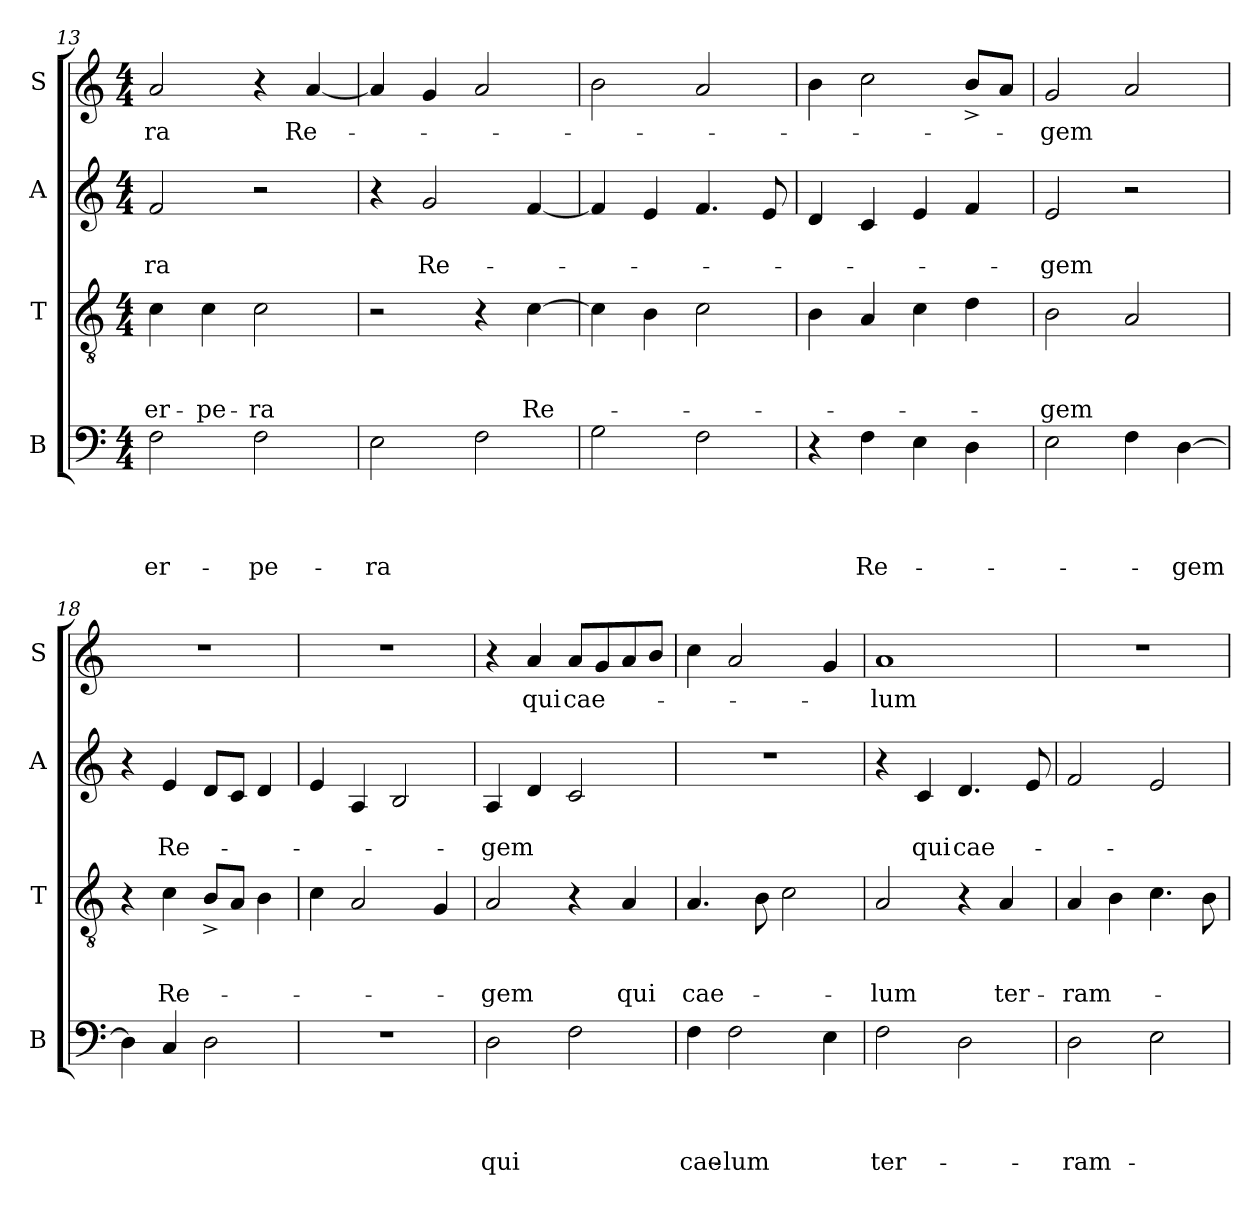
**kern	**text	**text	**text	**text	**kern	**text	**text	**text	**kern	**text	**text	**kern	**text
*part4	*part4	*part4	*part4	*part4	*part3	*part3	*part3	*part3	*part2	*part2	*part2	*part1	*part1
*staff4	*staff4	*staff4	*staff4	*staff4	*staff3	*staff3	*staff3	*staff3	*staff2	*staff2	*staff2	*staff1	*staff1
*I"B	*	*	*	*	*I"T	*	*	*	*I"A	*	*	*I"S	*
*I'B	*	*	*	*	*I'T	*	*	*	*I'A	*	*	*I'S	*
*clefF4	*	*	*	*	*clefGv2	*	*	*	*clefG2	*	*	*clefG2	*
*k[]	*	*	*	*	*k[]	*	*	*	*k[]	*	*	*k[]	*
*C:	*	*	*	*	*C:	*	*	*	*C:	*	*	*C:	*
*M4/4	*	*	*	*	*M4/4	*	*	*	*M4/4	*	*	*M4/4	*
=13	=13	=13	=13	=13	=13	=13	=13	=13	=13	=13	=13	=13	=13
!	!	!	!	!LO:LY:b	!	!	!	!LO:LY:b	!	!	!LO:LY:b	!	!LO:LY:b
2F\	.	.	.	-er-	4c\	.	.	-er-	2f/	.	-ra	2a/	-ra
!	!	!	!	!	!	!	!	!LO:LY:b	!	!	!	!	!
.	.	.	.	.	4c\	.	.	-pe-	.	.	.	.	.
!	!	!	!	!LO:LY:b	!	!	!	!LO:LY:b	!	!	!	!	!
2F\	.	.	.	-pe-	2c\	.	.	-ra	2r	.	.	4r	.
!	!	!	!	!	!	!	!	!	!	!	!	!	!LO:LY:b
.	.	.	.	.	.	.	.	.	.	.	.	[<4a/	Re-
=14	=14	=14	=14	=14	=14	=14	=14	=14	=14	=14	=14	=14	=14
!	!	!	!	!LO:LY:b	!	!	!	!	!	!	!	!	!
2E\	.	.	.	-ra	2r	.	.	.	4r	.	.	4a/]	.
!	!	!	!	!	!	!	!	!	!	!	!LO:LY:b	!	!
.	.	.	.	.	.	.	.	.	2g/	.	Re-	4g/	.
2F\	.	.	.	.	4r	.	.	.	.	.	.	2a/	.
!	!	!	!	!	!	!	!	!LO:LY:b	!	!	!	!	!
.	.	.	.	.	[>4c\	.	.	Re-	[<4f/	.	.	.	.
=15	=15	=15	=15	=15	=15	=15	=15	=15	=15	=15	=15	=15	=15
2G\	.	.	.	.	4c\]	.	.	.	4f/]	.	.	2b\	.
.	.	.	.	.	4B\	.	.	.	4e/	.	.	.	.
2F\	.	.	.	.	2c\	.	.	.	4.f/	.	.	2a/	.
.	.	.	.	.	.	.	.	.	8e/	.	.	.	.
!!LO:PB:g=z
=16	=16	=16	=16	=16	=16	=16	=16	=16	=16	=16	=16	=16	=16
4r	.	.	.	.	4B\	.	.	.	4d/	.	.	4b\	.
!	!	!	!	!LO:LY:b	!	!	!	!	!	!	!	!	!
4F\	.	.	.	Re-	4A/	.	.	.	4c/	.	.	2cc\	.
4E\	.	.	.	.	4c\	.	.	.	4e/	.	.	.	.
4D\	.	.	.	.	4d\	.	.	.	4f/	.	.	8b^</L	.
.	.	.	.	.	.	.	.	.	.	.	.	8a/J	.
=17	=17	=17	=17	=17	=17	=17	=17	=17	=17	=17	=17	=17	=17
!	!	!	!	!	!	!	!	!LO:LY:b	!	!	!LO:LY:b	!	!LO:LY:b
2E\	.	.	.	.	2B\	.	.	-gem	2e/	.	-gem	2g/	-gem
4F\	.	.	.	.	2A/	.	.	.	2r	.	.	2a/	.
!	!	!	!	!LO:LY:b	!	!	!	!	!	!	!	!	!
[>4D\	.	.	.	-gem	.	.	.	.	.	.	.	.	.
=18	=18	=18	=18	=18	=18	=18	=18	=18	=18	=18	=18	=18	=18
4D\]	.	.	.	.	4r	.	.	.	4r	.	.	1r	.
!	!	!	!	!	!	!	!	!LO:LY:b	!	!	!LO:LY:b	!	!
4C/	.	.	.	.	4c\	.	.	Re-	4e/	.	Re-	.	.
2D\	.	.	.	.	8B^</L	.	.	.	8d/L	.	.	.	.
.	.	.	.	.	8A/J	.	.	.	8c/J	.	.	.	.
.	.	.	.	.	4B\	.	.	.	4d/	.	.	.	.
=19	=19	=19	=19	=19	=19	=19	=19	=19	=19	=19	=19	=19	=19
1r	.	.	.	.	4c\	.	.	.	4e/	.	.	1r	.
.	.	.	.	.	2A/	.	.	.	4A/	.	.	.	.
.	.	.	.	.	.	.	.	.	2B/	.	.	.	.
.	.	.	.	.	4G/	.	.	.	.	.	.	.	.
=20	=20	=20	=20	=20	=20	=20	=20	=20	=20	=20	=20	=20	=20
!	!	!	!	!LO:LY:b	!	!	!	!LO:LY:b	!	!	!LO:LY:b	!	!
2D\	.	.	.	qui	2A/	.	.	-gem	4A/	.	-gem	4r	.
!	!	!	!	!	!	!	!	!	!	!	!	!	!LO:LY:b
.	.	.	.	.	.	.	.	.	4d/	.	.	4a/	qui
!	!	!	!	!	!	!	!	!	!	!	!	!	!LO:LY:b
2F\	.	.	.	.	4r	.	.	.	2c/	.	.	8a/L	cae-
.	.	.	.	.	.	.	.	.	.	.	.	8g/	.
!	!	!	!	!	!	!	!	!LO:LY:b	!	!	!	!	!
.	.	.	.	.	4A/	.	.	qui	.	.	.	8a/	.
.	.	.	.	.	.	.	.	.	.	.	.	8b/J	.
=21	=21	=21	=21	=21	=21	=21	=21	=21	=21	=21	=21	=21	=21
!	!	!	!	!LO:LY:b	!	!	!	!LO:LY:b	!	!	!	!	!
4F\	.	.	.	cae-	4.A/	.	.	cae-	1r	.	.	4cc\	.
!	!	!	!	!LO:LY:b	!	!	!	!	!	!	!	!	!
2F\	.	.	.	-lum	.	.	.	.	.	.	.	2a/	.
.	.	.	.	.	8B\	.	.	.	.	.	.	.	.
.	.	.	.	.	2c\	.	.	.	.	.	.	.	.
4E\	.	.	.	.	.	.	.	.	.	.	.	4g/	.
=22	=22	=22	=22	=22	=22	=22	=22	=22	=22	=22	=22	=22	=22
!	!	!	!	!LO:LY:b	!	!	!	!LO:LY:b	!	!	!	!	!LO:LY:b
2F\	.	.	.	ter-	2A/	.	.	-lum	4r	.	.	1a	-lum
!	!	!	!	!	!	!	!	!	!	!	!LO:LY:b	!	!
.	.	.	.	.	.	.	.	.	4c/	.	qui	.	.
!	!	!	!	!	!	!	!	!	!	!	!LO:LY:b	!	!
2D\	.	.	.	.	4r	.	.	.	4.d/	.	cae-	.	.
!	!	!	!	!	!	!	!	!LO:LY:b	!	!	!	!	!
.	.	.	.	.	4A/	.	.	ter-	.	.	.	.	.
.	.	.	.	.	.	.	.	.	8e/	.	.	.	.
!!LO:LB:g=z
=23	=23	=23	=23	=23	=23	=23	=23	=23	=23	=23	=23	=23	=23
!	!	!	!	!LO:LY:b	!	!	!	!LO:LY:b	!	!	!	!	!
2D\	.	.	.	-ram-	4A/	.	.	-ram-	2f/	.	.	1r	.
.	.	.	.	.	4B\	.	.	.	.	.	.	.	.
2E\	.	.	.	.	4.c\	.	.	.	2e/	.	.	.	.
.	.	.	.	.	8B\	.	.	.	.	.	.	.	.
=	=	=	=	=	=	=	=	=	=	=	=	=	=
*-	*-	*-	*-	*-	*-	*-	*-	*-	*-	*-	*-	*-	*-
